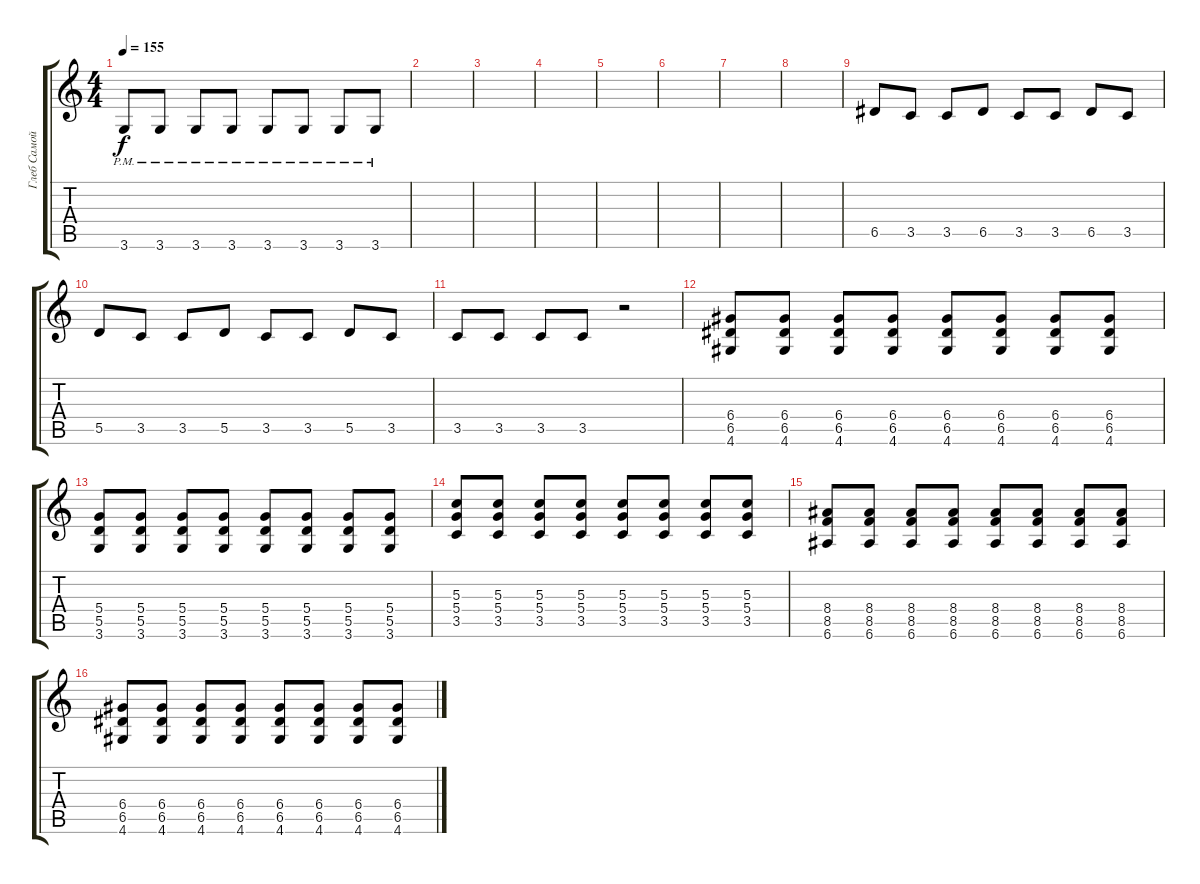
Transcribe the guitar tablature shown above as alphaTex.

\track ("Глеб Самойлов (Gibson SG)" "Глеб Самой") {instrument distortionguitar}
\staff {score tabs}
\tuning (E4 B3 G3 D3 A2 E2) {hide}
\ts (4 4)
\tempo 155
\clef g2
\ks c
3.6{pm}.8{dy f} 3.6{pm}.8 3.6{pm}.8 3.6{pm}.8 3.6{pm}.8 3.6{pm}.8 3.6{pm}.8 3.6{pm}.8 |
|
|
|
|
|
|
|
6.5.8 3.5.8 3.5.8 6.5.8 3.5.8 3.5.8 6.5.8 3.5.8 |
5.5.8 3.5.8 3.5.8 5.5.8 3.5.8 3.5.8 5.5.8 3.5.8 |
3.5.8 3.5.8 3.5.8 3.5.8 r.2 |
(6.4 6.5 4.6).8 (6.4 6.5 4.6).8 (6.4 6.5 4.6).8 (6.4 6.5 4.6).8 (6.4 6.5 4.6).8 (6.4 6.5 4.6).8 (6.4 6.5 4.6).8 (6.4 6.5 4.6).8 |
(5.4 5.5 3.6).8 (5.4 5.5 3.6).8 (5.4 5.5 3.6).8 (5.4 5.5 3.6).8 (5.4 5.5 3.6).8 (5.4 5.5 3.6).8 (5.4 5.5 3.6).8 (5.4 5.5 3.6).8 |
(5.3 5.4 3.5).8 (5.3 5.4 3.5).8 (5.3 5.4 3.5).8 (5.3 5.4 3.5).8 (5.3 5.4 3.5).8 (5.3 5.4 3.5).8 (5.3 5.4 3.5).8 (5.3 5.4 3.5).8 |
(8.4 8.5 6.6).8 (8.4 8.5 6.6).8 (8.4 8.5 6.6).8 (8.4 8.5 6.6).8 (8.4 8.5 6.6).8 (8.4 8.5 6.6).8 (8.4 8.5 6.6).8 (8.4 8.5 6.6).8 |
(6.4 6.5 4.6).8 (6.4 6.5 4.6).8 (6.4 6.5 4.6).8 (6.4 6.5 4.6).8 (6.4 6.5 4.6).8 (6.4 6.5 4.6).8 (6.4 6.5 4.6).8 (6.4 6.5 4.6).8
